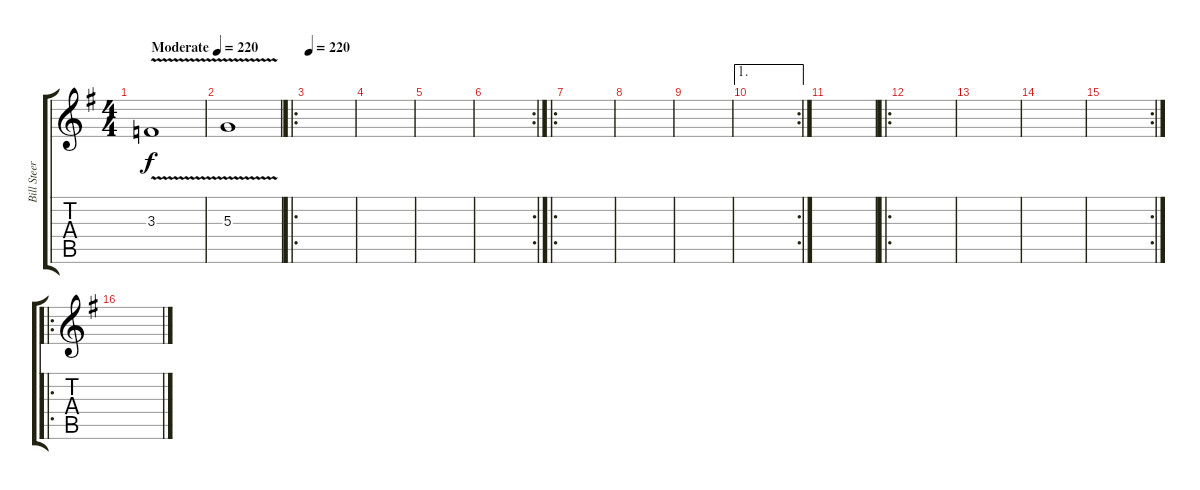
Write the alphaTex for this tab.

\track ("Bill Steer (Guitar 3)" "Bill Steer") {instrument distortionguitar}
\staff {score tabs}
\tuning (B3 Gb3 D3 A2 E2 B1) {hide}
\ts (4 4)
\tempo (220 "Moderate")
\tempo 170
\tempo (220 "Moderate")
\clef g2
\ks g
3.3{v}.1{dy f instrument distortionguitar} |
5.3{v}.1 |
\ro
\tempo 220
|
|
|
\rc 2
|
\ro
|
|
|
\ae 1
\rc 2
|
|
\ro
|
|
|
\rc 2
|
\ro
